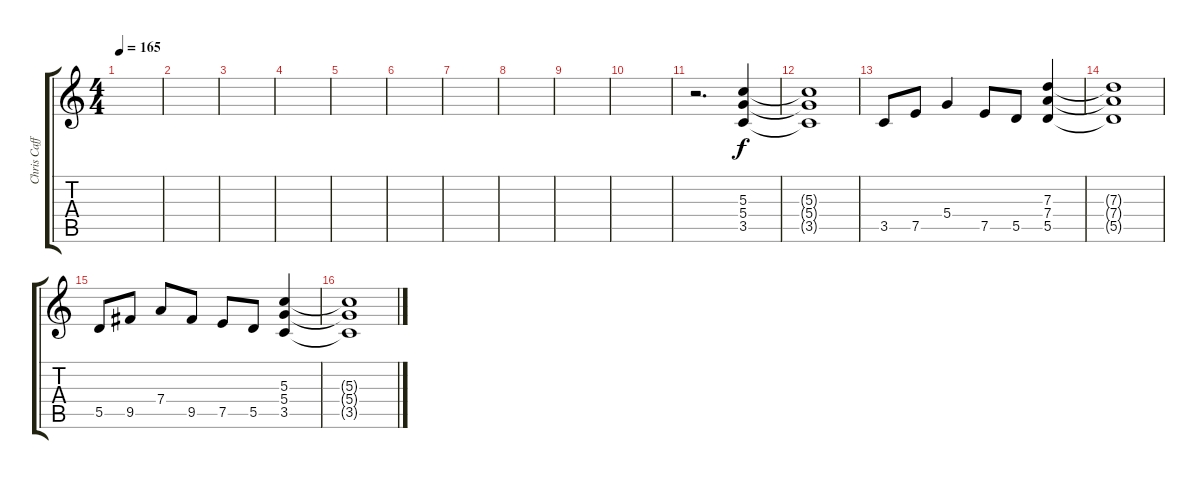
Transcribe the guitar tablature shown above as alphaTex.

\track ("Chris Caffery" "Chris Caff") {instrument distortionguitar}
\staff {score tabs}
\tuning (E4 B3 G3 D3 A2 E2) {hide}
\ts (4 4)
\tempo 165
\clef g2
\ks c
|
|
|
|
|
|
|
|
|
|
r.2{d} (5.3 5.4 3.5).4 |
(5.3{t} 5.4{t} 3.5{t}).1 |
3.5.8 7.5.8 5.4.4 7.5.8 5.5.8 (7.3 7.4 5.5).4 |
(7.3{t} 7.4{t} 5.5{t}).1 |
5.5.8 9.5.8 7.4.8 9.5.8 7.5.8 5.5.8 (5.3 5.4 3.5).4 |
(5.3{t} 5.4{t} 3.5{t}).1
